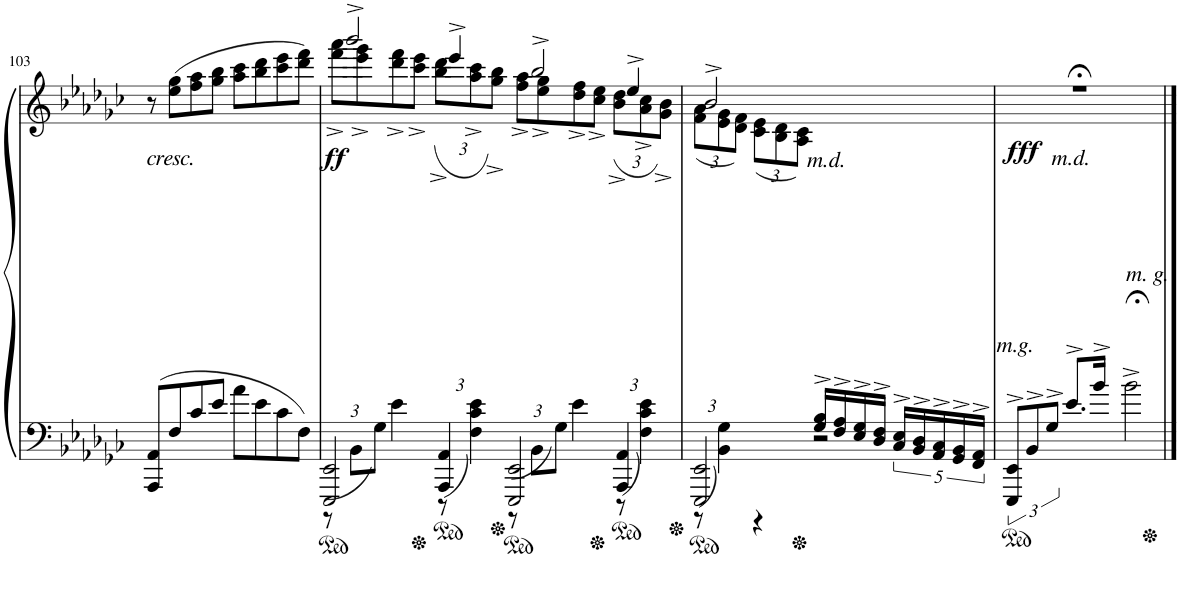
**kern	**kern	**dynam
*part1	*part1	*part1
*staff2	*staff1	*staff1/2
*I"Piano	*	*
*I'Pno.	*	*
!!LO:PB:g=z
*clefF4	*clefG2	*
*k[b-e-a-d-g-c-]	*k[b-e-a-d-g-c-]	*
*M4/4	*M4/4	*
*met(c)	*met(c)	*
=103	=103	=103
!	!LO:TX:b:i:t=cresc.	!
8AAA-/ 8AA-/L	8r	.
8F/	(8ee-\ 8gg-\L	.
8c-/	8ff\;< 8aa-\;<	.
8e-/J	8gg-\;< 8bb-\;<J	.
8a-\L	8aa-\;< 8ccc-\;<L	.
8e-\	8bb-\;< 8ddd-\;<	.
8c-\	8ccc-\;< 8eee-\;<	.
8F\J	8ddd-\;< 8fff\;<J)	.
=104	=104	=104
*^	*	*
*	*Xbrackettup	*	*
*	*	*^	*
!	!	!	!	!LO:DY:b
2EEE-/ 2EE-/	12r	2bbb-^/	8fff\^ 8aaa-\^L	ff
.	12BB-\L	.	.	.
.	.	.	8eee-\^ 8ggg-\^	.
.	12G-\J	.	.	.
.	4e-\	.	8ddd-\^ 8fff\^	.
.	.	.	8ccc-\^ 8eee-\^J	.
*	*	*	*Xbrackettup	*
4AAA-/ 4AA-/	12r	4eee-^/	(12bb-\^ 12ddd-\^L	.
.	6F\ 6c-\ 6e-\	.	12aa-\^ 12ccc-\^	.
.	.	.	12gg-\^ 12bb-\^J)	.
[4EEE-/ [4EE-/	12r	[4bb-^/	8ff\^ 8aa-\^L	.
.	12BB-\L	.	.	.
.	.	.	8ee-\^ 8gg-\^	.
.	12G-\J	.	.	.
4ryy	4e-\	4ryy	8dd-\^ 8ff\^	.
.	.	.	8cc-\^ 8ee-\^J	.
4AAA-/ 4AA-/	12r	4ee-^/	(12b-\^ 12dd-\^L	.
.	6F\ 6c-\ 6e-\	.	12a-\^ 12cc-\^	.
.	.	.	12g-\^ 12b-\^J)	.
=105	=105	=105	=105	=105
*	*^	*	*	*
2ryy	2EEE-/ 2EE-/	12r	2b-^/	(12f\ 12a-\L	.
.	.	6BB-\ 6G-\	.	12e-\ 12g-\	.
.	.	.	.	12d-\ 12f\J)	.
.	.	4r	.	(12c-\ 12e-\L	.
.	.	.	.	12B-\ 12d-\	.
.	.	.	.	12A-\ 12c-\J)	.
!	!	!	!LO:TX:b:i:t=m.d.	!	!
16G-/^> 16B-/^>LL	4EEE-/] 4EE-/]	2.ryy	4bb-/]	2ryy	.
16F/^> 16A-/^>	.	.	.	.	.
16E-/^> 16G-/^>	.	.	.	.	.
16D-/^> 16F/^>JJ	.	.	.	.	.
*brackettup	*	*	*	*	*
20C-/^> 20E-/^>LL	2r	.	2ryy	.	.
20BB-/^> 20D-/^>	.	.	.	.	.
20AA-/^> 20C-/^>	.	.	.	.	.
20GG-/^> 20BB-/^>	.	.	.	.	.
20FF/^> 20AA-/^>JJ	.	.	.	.	.
4ryy	.	.	.	4ryy	.
*	*v	*v	*	*	*
=106	=106	=106	=106	=106
!LO:TX:a:i:t=m.g.	!	!	!	!
!	!	!	!	!LO:DY:b
*	*	*	*^	*
4ryy	12EEE-/^> 12EE-/^>L	1r;<	4ryy	2ryy	fff
.	12BB-^>/	.	.	.	.
.	12G-^>/J	.	.	.	.
!	!	!	!LO:TX:b:i:t=m.d.	!	!
8.e-^>/L	4ryy	.	2.ryy	.	.
16b-^>/Jk	.	.	.	.	.
!	!	!	!	!LO:TX:b:i:t=m. g.	!
2ryy	2b-;<^\	.	.	2ryy	.
*v	*v	*	*	*	*
*	*v	*v	*v	*
==	==	==
*-	*-	*-
